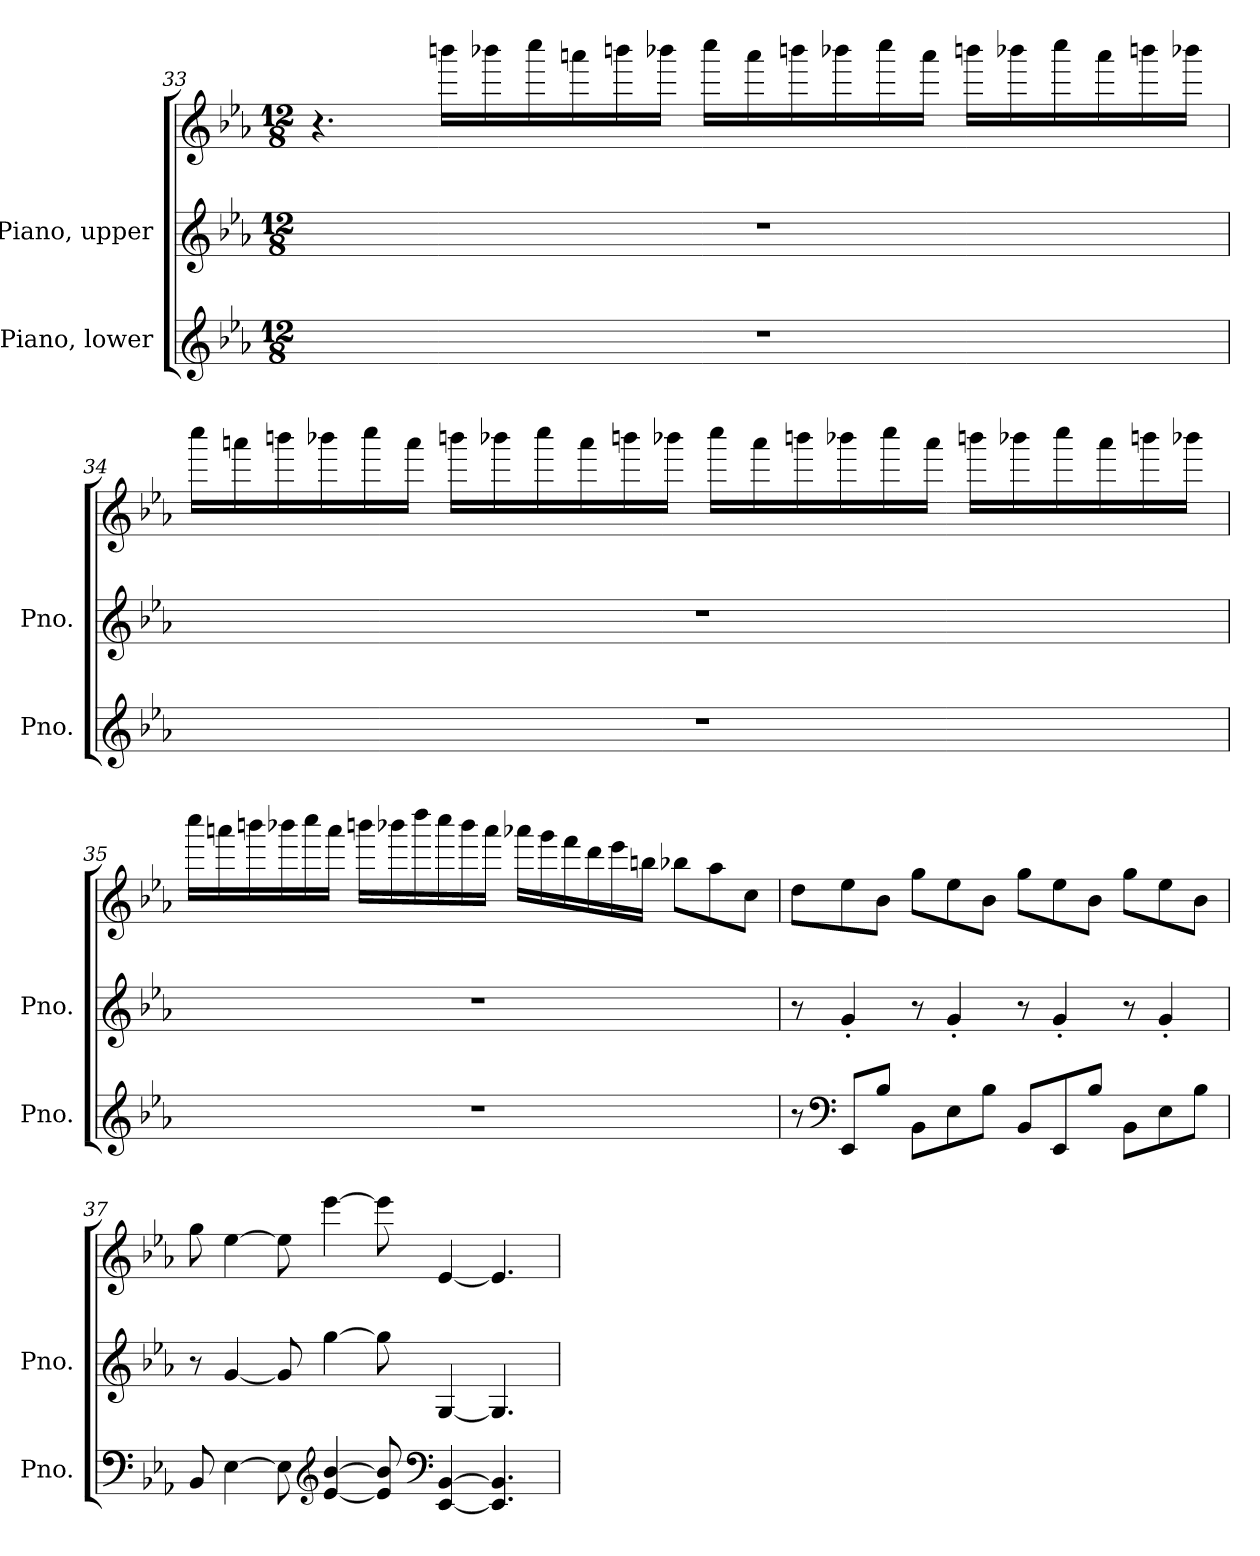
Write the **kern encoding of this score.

**kern	**kern	**kern
*part2	*part1	*part1
*staff3	*staff2	*staff1
*I"Piano, lower	*I"Piano, upper	*
*I'Pno.	*I'Pno.	*
!!LO:LB:g=z
*clefG2	*clefG2	*clefG2
*k[b-e-a-]	*k[b-e-a-]	*k[b-e-a-]
*M12/8	*M12/8	*M12/8
=33	=33	=33
1.r	1.r	4.r
.	.	16bbbn\LL
.	.	16bbb-X\
.	.	16cccc\
.	.	16aaan\
.	.	16bbbn\
.	.	16bbb-X\JJ
.	.	16cccc\LL
.	.	16aaa\
.	.	16bbbn\
.	.	16bbb-X\
.	.	16cccc\
.	.	16aaa\JJ
.	.	16bbbn\LL
.	.	16bbb-X\
.	.	16cccc\
.	.	16aaa\
.	.	16bbbn\
.	.	16bbb-X\JJ
!!LO:LB:g=z
=34	=34	=34
1.r	1.r	16cccc\LL
.	.	16aaan\
.	.	16bbbn\
.	.	16bbb-X\
.	.	16cccc\
.	.	16aaa\JJ
.	.	16bbbn\LL
.	.	16bbb-X\
.	.	16cccc\
.	.	16aaa\
.	.	16bbbn\
.	.	16bbb-X\JJ
.	.	16cccc\LL
.	.	16aaa\
.	.	16bbbn\
.	.	16bbb-X\
.	.	16cccc\
.	.	16aaa\JJ
.	.	16bbbn\LL
.	.	16bbb-X\
.	.	16cccc\
.	.	16aaa\
.	.	16bbbn\
.	.	16bbb-X\JJ
!!LO:PB:g=z
=35	=35	=35
1.r	1.r	16cccc\LL
.	.	16aaan\
.	.	16bbbn\
.	.	16bbb-X\
.	.	16cccc\
.	.	16aaa\JJ
.	.	16bbbn\LL
.	.	16bbb-X\
.	.	16dddd\
.	.	16cccc\
.	.	16bbb-\
.	.	16aaa\JJ
.	.	16aaa-X\LL
.	.	16ggg\
.	.	16fff\
.	.	16ddd\
.	.	16eee-\
.	.	16bbn\JJ
.	.	8bb-X\L
.	.	8aa-\
.	.	8cc\J
!!LO:LB:g=z
=36	=36	=36
8r	8r	8dd\L
*clefF4	*	*
8EE-/L	4g'/	8ee-\
8B-/J	.	8b-\J
8BB-\L	8r	8gg\L
8E-\	4g'/	8ee-\
8B-\J	.	8b-\J
8BB-/L	8r	8gg\L
8EE-/	4g'/	8ee-\
8B-/J	.	8b-\J
8BB-\L	8r	8gg\L
8E-\	4g'/	8ee-\
8B-\J	.	8b-\J
=37	=37	=37
8BB-/	8r	8gg\
[4E-\	[4g/	[4ee-\
8E-\]	8g/]	8ee-\]
*clefG2	*	*
[4e-/ [4b-/	[4gg\	[4eee-\
8e-/] 8b-/]	8gg\]	8eee-\]
*clefF4	*	*
[4EE-/ [4BB-/	[4G/	[4e-/
4.EE-/] 4.BB-/]	4.G/]	4.e-/]
=	=	=
*-	*-	*-
